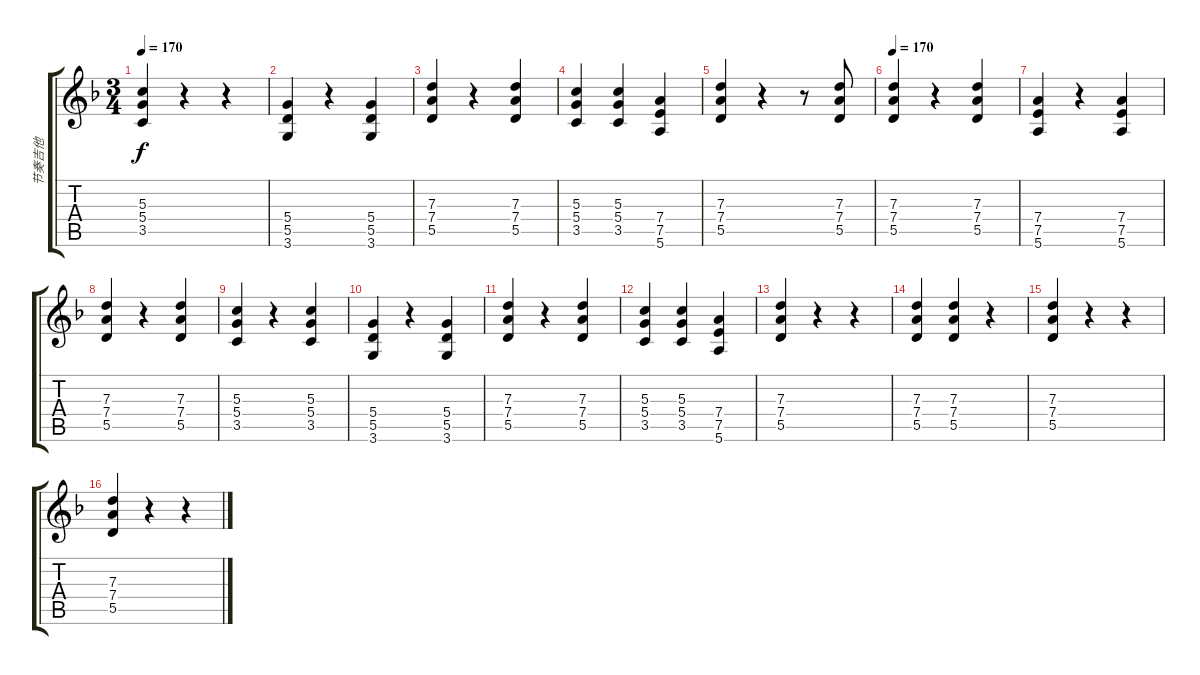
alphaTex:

\track ("节奏吉他" "节奏吉他") {instrument electricguitarjazz}
\staff {score tabs}
\tuning (E4 B3 G3 D3 A2 E2) {hide}
\ts (3 4)
\tempo 170
\clef g2
\ks f
(5.3 5.4 3.5).4{dy f} r.4 r.4 |
(5.4 5.5 3.6).4 r.4 (5.4 5.5 3.6).4 |
(7.3 7.4 5.5).4 r.4 (7.3 7.4 5.5).4 |
(5.3 5.4 3.5).4 (5.3 5.4 3.5).4 (7.4 7.5 5.6).4 |
(7.3 7.4 5.5).4 r.4 r.8 (7.3 7.4 5.5).8 |
\tempo 170
(7.3 7.4 5.5).4 r.4 (7.3 7.4 5.5).4 |
(7.4 7.5 5.6).4 r.4 (7.4 7.5 5.6).4 |
(7.3 7.4 5.5).4 r.4 (7.3 7.4 5.5).4 |
(5.3 5.4 3.5).4 r.4 (5.3 5.4 3.5).4 |
(5.4 5.5 3.6).4 r.4 (5.4 5.5 3.6).4 |
(7.3 7.4 5.5).4 r.4 (7.3 7.4 5.5).4 |
(5.3 5.4 3.5).4 (5.3 5.4 3.5).4 (7.4 7.5 5.6).4 |
(7.3 7.4 5.5).4 r.4 r.4 |
(7.3 7.4 5.5).4 (7.3 7.4 5.5).4 r.4 |
(7.3 7.4 5.5).4 r.4 r.4 |
(7.3 7.4 5.5).4 r.4 r.4
